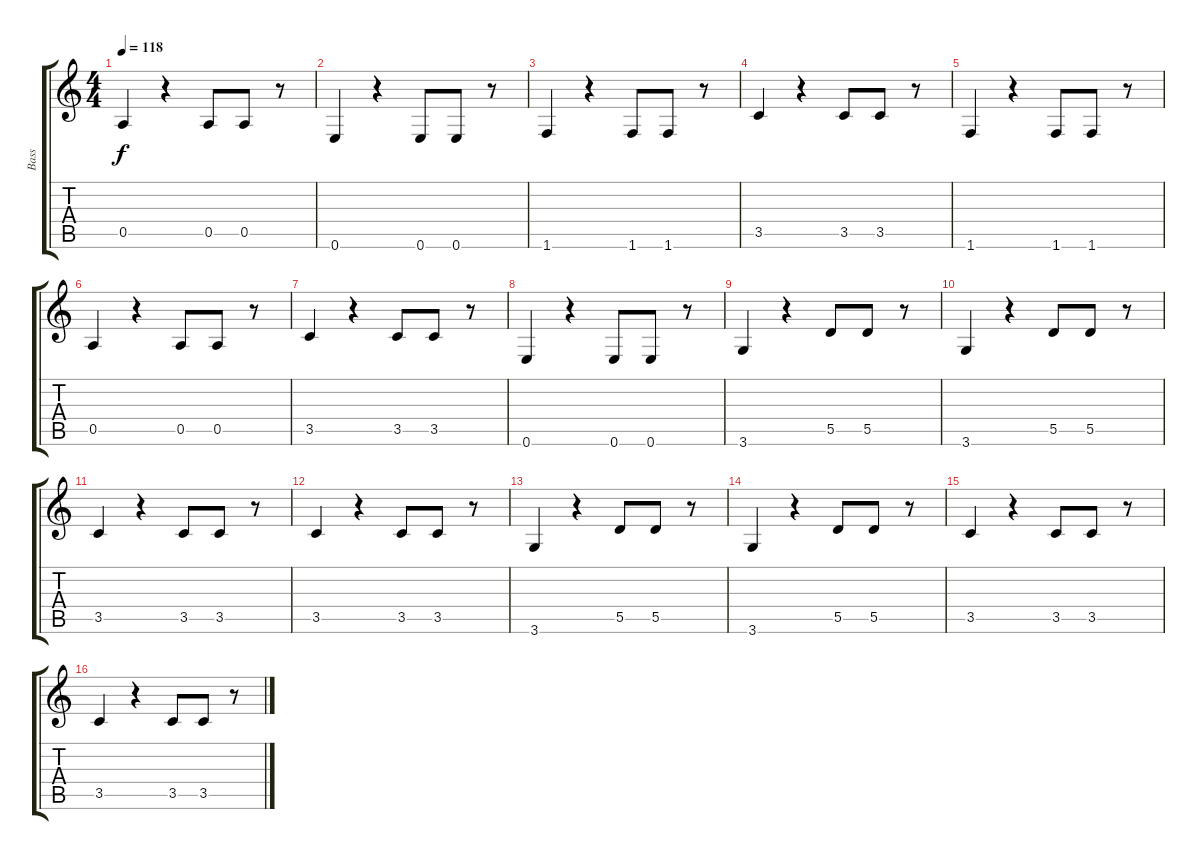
\track ("Bass" "Bass") {instrument electricbassfinger}
\staff {score tabs}
\tuning (E4 B3 G3 D3 A2 E2) {hide}
\ts (4 4)
\tempo 118
\clef g2
\ks c
0.5.4{dy f} r.4 0.5.8 0.5.8 r.8 |
0.6.4 r.4 0.6.8 0.6.8 r.8 |
1.6.4 r.4 1.6.8 1.6.8 r.8 |
3.5.4 r.4 3.5.8 3.5.8 r.8 |
1.6.4 r.4 1.6.8 1.6.8 r.8 |
0.5.4 r.4 0.5.8 0.5.8 r.8 |
3.5.4 r.4 3.5.8 3.5.8 r.8 |
0.6.4 r.4 0.6.8 0.6.8 r.8 |
3.6.4 r.4 5.5.8 5.5.8 r.8 |
3.6.4 r.4 5.5.8 5.5.8 r.8 |
3.5.4 r.4 3.5.8 3.5.8 r.8 |
3.5.4 r.4 3.5.8 3.5.8 r.8 |
3.6.4 r.4 5.5.8 5.5.8 r.8 |
3.6.4 r.4 5.5.8 5.5.8 r.8 |
3.5.4 r.4 3.5.8 3.5.8 r.8 |
3.5.4 r.4 3.5.8 3.5.8 r.8
